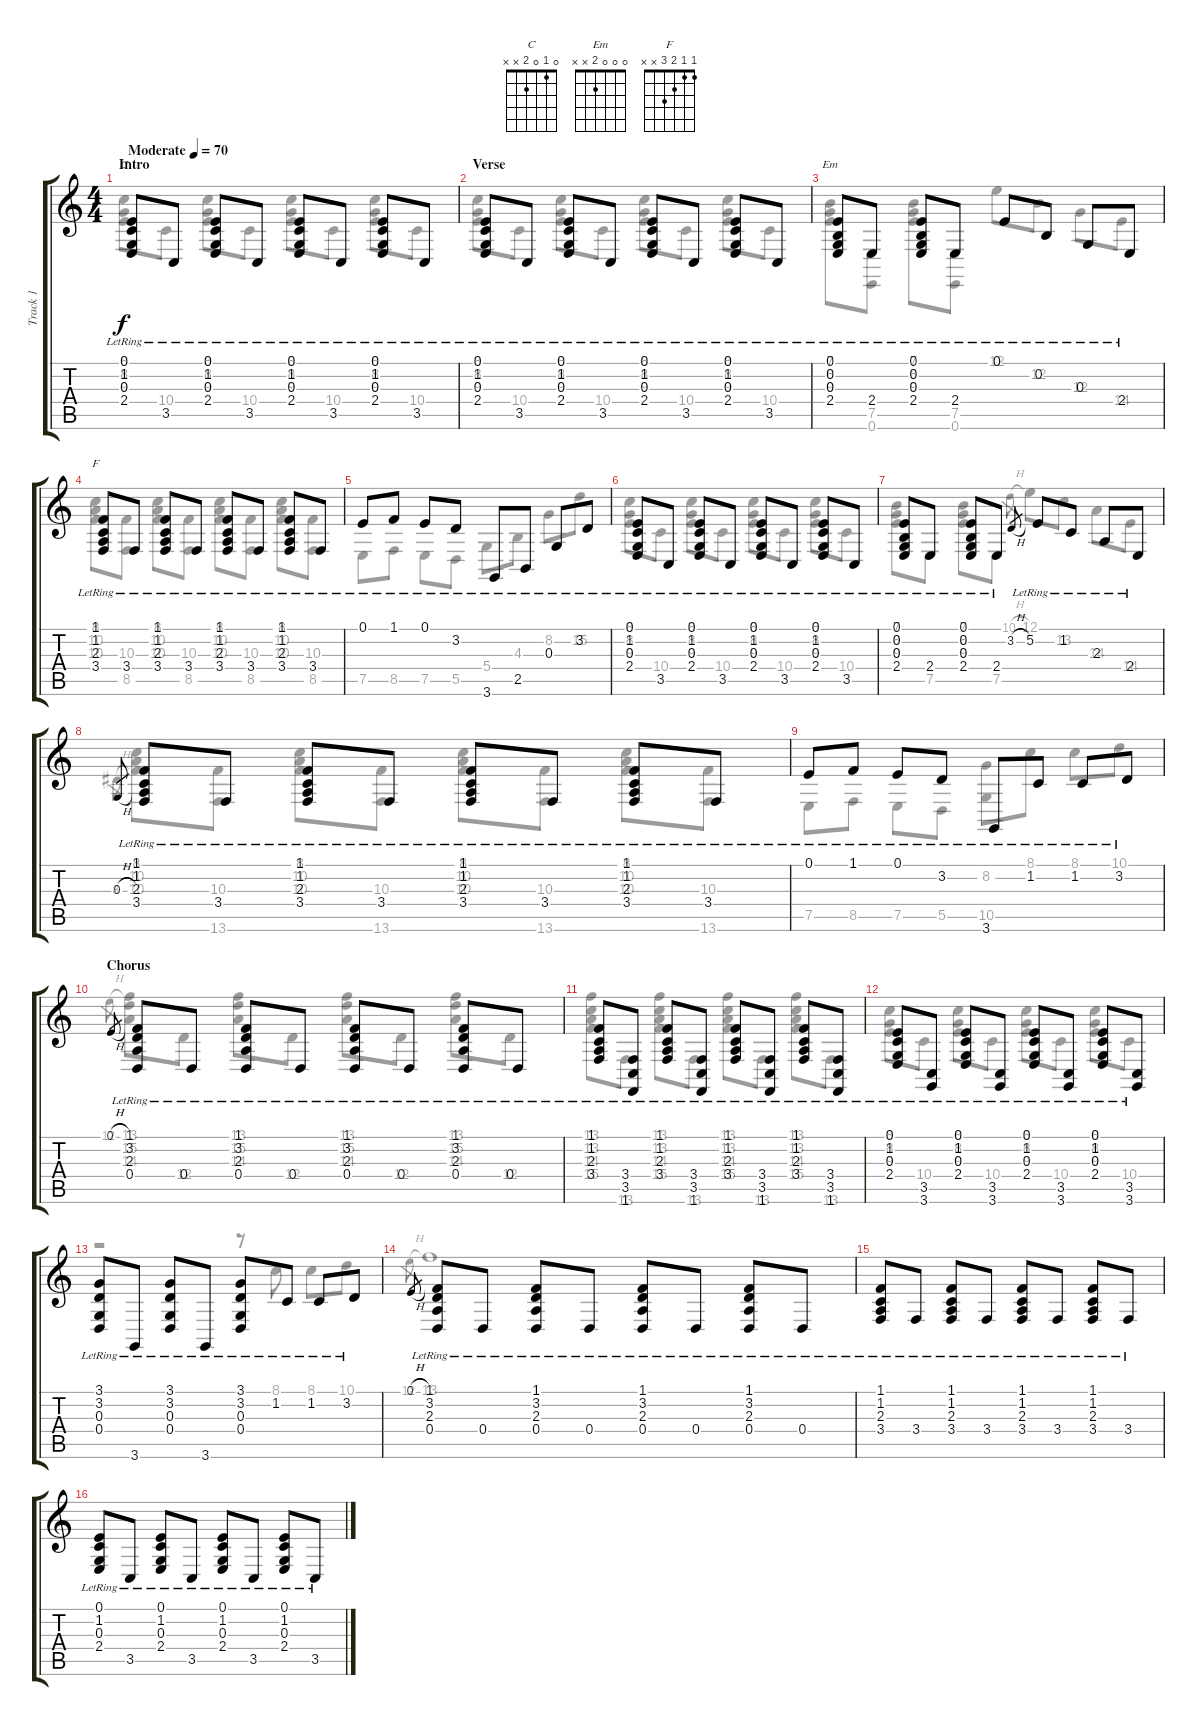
\track ("Track 1" "Track 1") {instrument electricgrandpiano}
\staff {score tabs}
\tuning (E4 B3 G3 D3 A2 E2) {hide}
\chord ("C" 0 1 0 2 x x)
\chord ("Em" 0 0 0 2 x x)
\chord ("F" 1 1 2 3 x x)
\voice
\ts (4 4)
\section ("" "Intro")
\tempo (70 "Moderate")
\clef g2
\ks c
(0.1{lr} 1.2{lr} 0.3{lr} 2.4{lr}).8{ch "C" dy f instrument electricgrandpiano} 3.5{lr}.8 (0.1{lr} 1.2{lr} 0.3{lr} 2.4{lr}).8 3.5{lr}.8 (0.1{lr} 1.2{lr} 0.3{lr} 2.4{lr}).8 3.5{lr}.8 (0.1{lr} 1.2{lr} 0.3{lr} 2.4{lr}).8 3.5{lr}.8 |
\section ("" "Verse")
(0.1{lr} 1.2{lr} 0.3{lr} 2.4{lr}).8 3.5{lr}.8 (0.1{lr} 1.2{lr} 0.3{lr} 2.4{lr}).8 3.5{lr}.8 (0.1{lr} 1.2{lr} 0.3{lr} 2.4{lr}).8 3.5{lr}.8 (0.1{lr} 1.2{lr} 0.3{lr} 2.4{lr}).8 3.5{lr}.8 |
(0.1{lr} 0.2{lr} 0.3{lr} 2.4{lr}).8{ch "Em"} 2.4{lr}.8 (0.1{lr} 0.2{lr} 0.3{lr} 2.4{lr}).8 2.4{lr}.8 0.1{lr}.8 0.2{lr}.8 0.3{lr}.8 2.4{lr}.8 |
(1.1{lr} 1.2{lr} 2.3{lr} 3.4{lr}).8{ch "F"} 3.4{lr}.8 (1.1{lr} 1.2{lr} 2.3{lr} 3.4{lr}).8 3.4{lr}.8 (1.1{lr} 1.2{lr} 2.3{lr} 3.4{lr}).8 3.4{lr}.8 (1.1{lr} 1.2{lr} 2.3{lr} 3.4{lr}).8 3.4{lr}.8 |
0.1{lr}.8 1.1{lr}.8 0.1{lr}.8 3.2{lr}.8 3.6{lr}.8 2.5{lr}.8 0.3{lr}.8 3.2{lr}.8 |
(0.1{lr} 1.2{lr} 0.3{lr} 2.4{lr}).8 3.5{lr}.8 (0.1{lr} 1.2{lr} 0.3{lr} 2.4{lr}).8 3.5{lr}.8 (0.1{lr} 1.2{lr} 0.3{lr} 2.4{lr}).8 3.5{lr}.8 (0.1{lr} 1.2{lr} 0.3{lr} 2.4{lr}).8 3.5{lr}.8 |
(0.1{lr} 0.2{lr} 0.3{lr} 2.4{lr}).8 2.4{lr}.8 (0.1{lr} 0.2{lr} 0.3{lr} 2.4{lr}).8 2.4{lr}.8 3.2{h}.8{gr} 5.2{lr}.8 1.2{lr}.8 2.3{lr}.8 2.4{lr}.8 |
0.3{h}.8{gr} (1.1{lr} 1.2{lr} 2.3{lr} 3.4{lr}).8 3.4{lr}.8 (1.1{lr} 1.2{lr} 2.3{lr} 3.4{lr}).8 3.4{lr}.8 (1.1{lr} 1.2{lr} 2.3{lr} 3.4{lr}).8 3.4{lr}.8 (1.1{lr} 1.2{lr} 2.3{lr} 3.4{lr}).8 3.4{lr}.8 |
0.1{lr}.8 1.1{lr}.8 0.1{lr}.8 3.2{lr}.8 3.6{lr}.8 1.2{lr}.8 1.2{lr}.8 3.2{lr}.8 |
\section ("" "Chorus")
0.1{h}.8{gr} (1.1{lr} 3.2{lr} 2.3{lr} 0.4{lr}).8 0.4{lr}.8 (1.1{lr} 3.2{lr} 2.3{lr} 0.4{lr}).8 0.4{lr}.8 (1.1{lr} 3.2{lr} 2.3{lr} 0.4{lr}).8 0.4{lr}.8 (1.1{lr} 3.2{lr} 2.3{lr} 0.4{lr}).8 0.4{lr}.8 |
(1.1{lr} 1.2{lr} 2.3{lr} 3.4{lr}).8 (3.4{lr} 3.5 1.6).8 (1.1{lr} 1.2{lr} 2.3{lr} 3.4{lr}).8 (3.4{lr} 3.5 1.6).8 (1.1{lr} 1.2{lr} 2.3{lr} 3.4{lr}).8 (3.4{lr} 3.5 1.6).8 (1.1{lr} 1.2{lr} 2.3{lr} 3.4{lr}).8 (3.4{lr} 3.5 1.6).8 |
(0.1{lr} 1.2{lr} 0.3{lr} 2.4{lr}).8 (3.5{lr} 3.6).8 (0.1{lr} 1.2{lr} 0.3{lr} 2.4{lr}).8 (3.5{lr} 3.6).8 (0.1{lr} 1.2{lr} 0.3{lr} 2.4{lr}).8 (3.5{lr} 3.6).8 (0.1{lr} 1.2{lr} 0.3{lr} 2.4{lr}).8 (3.5{lr} 3.6).8 |
(3.1{lr} 3.2{lr} 0.3{lr} 0.4{lr}).8 3.6{lr}.8 (3.1{lr} 3.2{lr} 0.3{lr} 0.4{lr}).8 3.6{lr}.8 (3.1{lr} 3.2{lr} 0.3{lr} 0.4{lr}).8 1.2{lr}.8 1.2{lr}.8 3.2{lr}.8 |
0.1{h}.8{gr} (1.1{lr} 3.2{lr} 2.3{lr} 0.4{lr}).8 0.4{lr}.8 (1.1{lr} 3.2{lr} 2.3{lr} 0.4{lr}).8 0.4{lr}.8 (1.1{lr} 3.2{lr} 2.3{lr} 0.4{lr}).8 0.4{lr}.8 (1.1{lr} 3.2{lr} 2.3{lr} 0.4{lr}).8 0.4{lr}.8 |
(1.1{lr} 1.2{lr} 2.3{lr} 3.4{lr}).8 3.4{lr}.8 (1.1{lr} 1.2{lr} 2.3{lr} 3.4{lr}).8 3.4{lr}.8 (1.1{lr} 1.2{lr} 2.3{lr} 3.4{lr}).8 3.4{lr}.8 (1.1{lr} 1.2{lr} 2.3{lr} 3.4{lr}).8 3.4{lr}.8 |
(0.1{lr} 1.2{lr} 0.3{lr} 2.4{lr}).8 3.5{lr}.8 (0.1{lr} 1.2{lr} 0.3{lr} 2.4{lr}).8 3.5{lr}.8 (0.1{lr} 1.2{lr} 0.3{lr} 2.4{lr}).8 3.5{lr}.8 (0.1{lr} 1.2{lr} 0.3{lr} 2.4{lr}).8 3.5{lr}.8
\voice
\clef g2
\ottava regular
\simile none
\ks c
(8.1 8.2 9.3).8{dy f} 10.4.8 (8.1 8.2 9.3).8 10.4.8 (8.1 8.2 9.3).8 10.4.8 (8.1 8.2 9.3).8 10.4.8 |
(8.1 8.2 9.3).8 10.4.8 (8.1 8.2 9.3).8 10.4.8 (8.1 8.2 9.3).8 10.4.8 (8.1 8.2 9.3).8 10.4.8 |
(7.1 8.2 9.3).8 (7.5 0.6).8 (7.1 8.2 9.3).8 (7.5 0.6).8 12.1.8 12.2.8 12.3.8 14.4.8 |
(8.1 10.2 10.3).8 (10.3 8.5).8 (8.1 10.2 10.3).8 (10.3 8.5).8 (8.1 10.2 10.3).8 (10.3 8.5).8 (8.1 10.2 10.3).8 (10.3 8.5).8 |
7.5.8 8.5.8 7.5.8 5.5.8 5.4.8 4.3.8 8.2.8 15.2.8 |
(8.1 8.2 9.3).8 10.4.8 (8.1 8.2 9.3).8 10.4.8 (8.1 8.2 9.3).8 10.4.8 (8.1 8.2 9.3).8 10.4.8 |
(7.1 8.2 9.3).8 7.5.8 (7.1 8.2 9.3).8 7.5.8 10.1{h}.8{gr} 12.1.8 13.2.8 14.3.8 14.4.8 |
8.3{h}.8{gr} (8.1 10.2 10.3).8 (10.3 13.6).8 (8.1 10.2 10.3).8 (10.3 13.6).8 (8.1 10.2 10.3).8 (10.3 13.6).8 (8.1 10.2 10.3).8 (10.3 13.6).8 |
7.5.8 8.5.8 7.5.8 5.5.8 (8.2 10.5).8 8.1.8 8.1.8 10.1.8 |
12.1{h}.8{gr} (13.1 15.2 14.3).8 12.4.8 (13.1 15.2 14.3).8 12.4.8 (13.1 15.2 14.3).8 12.4.8 (13.1 15.2 14.3).8 12.4.8 |
(13.1 13.2 14.3 15.4).8 13.6.8 (13.1 13.2 14.3 15.4).8 13.6.8 (13.1 13.2 14.3 15.4).8 13.6.8 (13.1 13.2 14.3 15.4).8 13.6.8 |
(8.1 8.2 9.3).8 10.4.8 (8.1 8.2 9.3).8 10.4.8 (8.1 8.2 9.3).8 10.4.8 (8.1 8.2 9.3).8 10.4.8 |
r.2 r.8 8.1.8 8.1.8 10.1.8 |
12.1{h}.8{gr} 13.1.1 |
|
